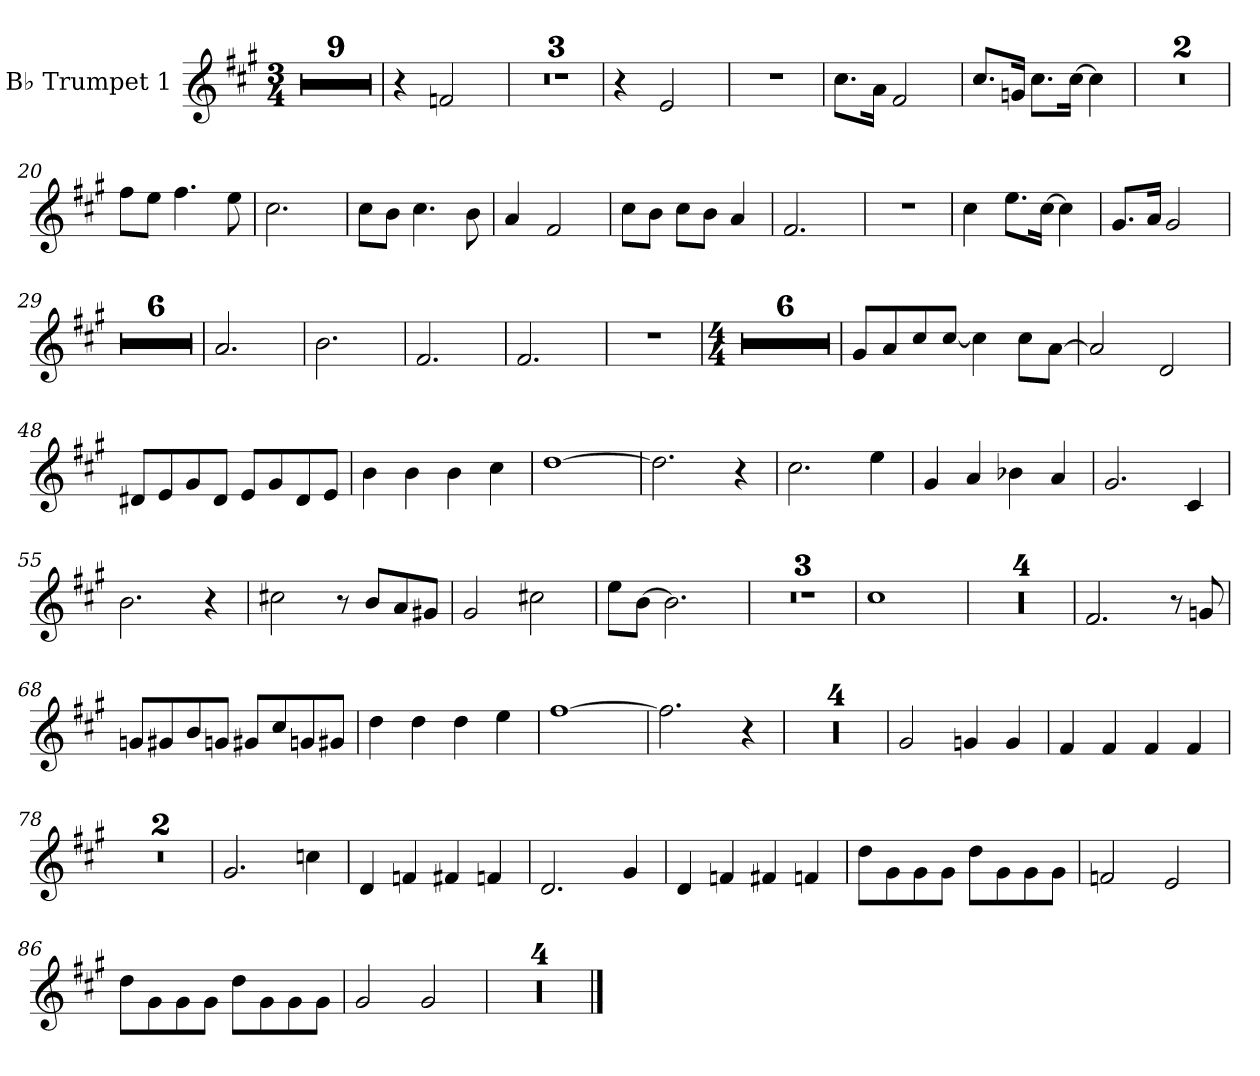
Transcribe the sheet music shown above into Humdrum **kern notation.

**kern
*part1
*staff1
*I"B♭ Trumpet 1
*I'B♭ Tpt. 1
*clefG2
*ITrd1c2
*k[f#]
*M3/4
=1
2.r
=2
2.r
=3
2.r
=4
2.r
=5
2.r
=6
2.r
=7
2.r
=8
2.r
=9
2.r
=10
4r
2e-X/
=11
2.r
=12
2.r
=13
2.r
=14
4r
2d/
=15
2.r
=16
8.b\L
16g\Jk
2e/
=17
8.b/L
16fn/Jk
8.b\L
[16b\Jk
4b\]
=18
2.r
=19
2.r
=20
8ee\L
8dd\J
4.ee\
8dd\
=21
2.b\
!!LO:LB:g=z
=22
8b\L
8a\J
4.b\
8a\
=23
4g/
2e/
=24
8b\L
8a\J
8b\L
8a\J
4g/
=25
2.e/
=26
2.r
=27
4b\
8.dd\L
[16b\Jk
4b\]
=28
8.f#/L
16g/Jk
2f#/
=29
2.r
=30
2.r
=31
2.r
=32
2.r
=33
2.r
=34
2.r
=35
2.g/
=36
2.a\
=37
2.e/
=38
2.e/
!!LO:LB:g=z
=39
2.r
=40
*M4/4
1r
=41
1r
=42
1r
=43
1r
=44
*k[b-e-]
*M4/4
1r
=45
1r
=46
8f/L
8g/
8b-/
[8b-/J
4b-\]
8b-\L
[8g\J
=47
2g/]
2c/
=48
8c#X/L
8d/
8f/
8c#/J
8d/L
8f/
8c#/
8d/J
=49
4a\
4a\
4a\
4b-\
=50
[1cc
=51
2.cc\]
4r
!!LO:LB:g=z
=52
2.b-\
4dd\
=53
4f/
4g/
4a-X\
4g/
=54
2.f/
4B-/
=55
2.a\
4r
=56
2bn\
8r
8a/L
8g/
8f#X/J
=57
2f/
2bn\
=58
8dd\L
[8a\J
2.a\]
=59
1r
=60
1r
=61
1r
=62
1b-
=63
1r
=64
*k[f#c#]
1r
=65
1r
=66
1r
!!LO:LB:g=z
=67
2.e/
8r
8fn/
=68
8fn/L
8f#X/
8a/
8fn/J
8f#X/L
8b/
8fn/
8f#X/J
=69
4cc#\
4cc#\
4cc#\
4dd\
=70
[1ee
=71
2.ee\]
4r
=72
1r
=73
1r
=74
1r
=75
1r
=76
2f#/
4fn/
4f/
=77
4e/
4e/
4e/
4e/
!!LO:LB:g=z
=78
1r
=79
1r
=80
2.f#/
4b-X\
=81
4c#/
4e-X/
4en/
4e-X/
=82
2.c#/
4f#/
=83
4c#/
4e-X/
4en/
4e-X/
=84
8cc#\L
8f#\
8f#\
8f#\J
8cc#\L
8f#\
8f#\
8f#\J
=85
2e-X/
2d/
=86
8cc#\L
8f#\
8f#\
8f#\J
8cc#\L
8f#\
8f#\
8f#\J
!!LO:LB:g=z
=87
2f#/
2f#/
=88
1r
=89
1r
=90
1r
=91
1r
==
*-
